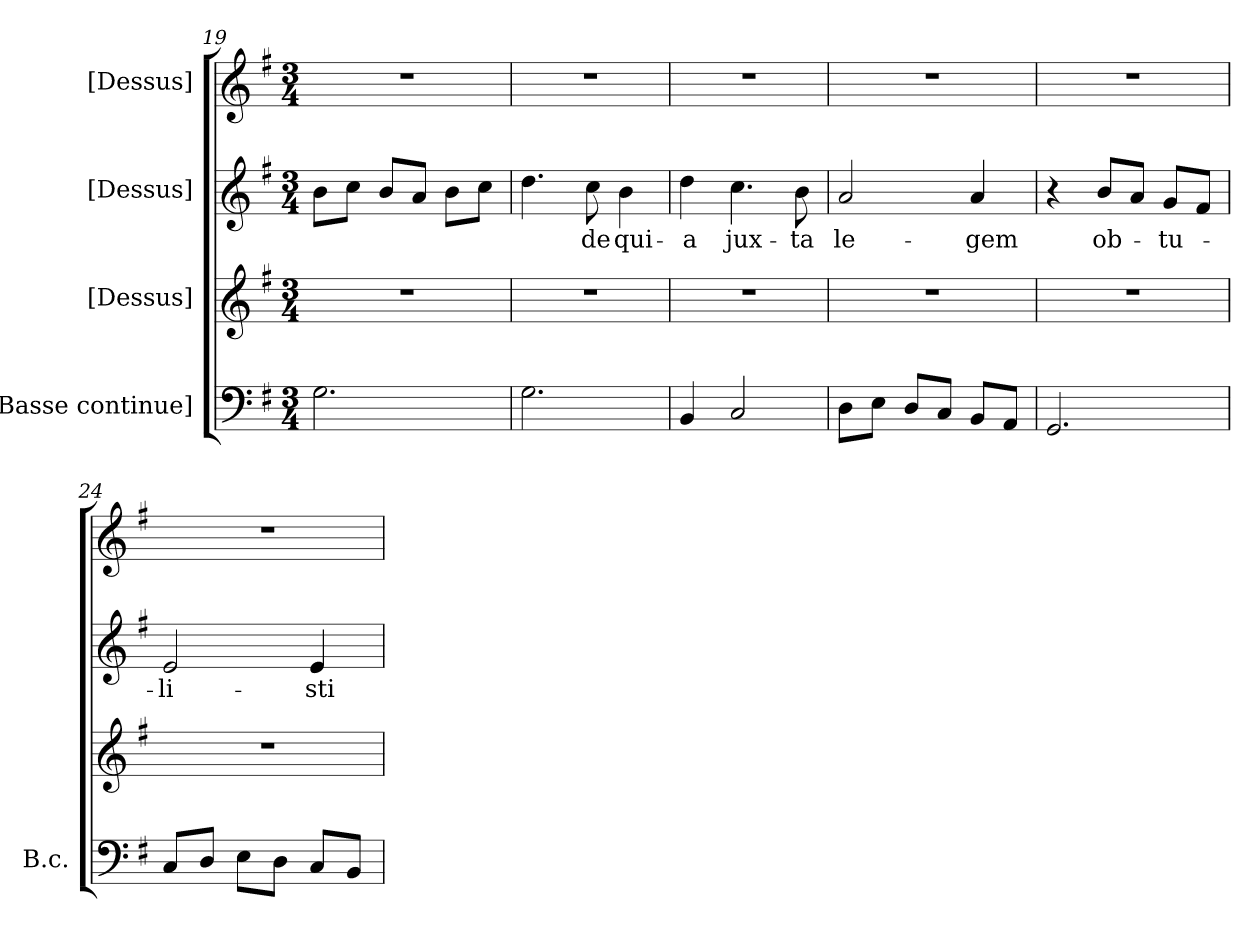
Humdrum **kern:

**kern	**kern	**kern	**text	**kern
*part4	*part3	*part2	*part2	*part1
*staff4	*staff3	*staff2	*staff2	*staff1
*I"[Basse continue]	*I"[Dessus]	*I"[Dessus]	*	*I"[Dessus]
*I'B.c.	*	*	*	*
*clefF4	*clefG2	*clefG2	*	*clefG2
*k[f#]	*k[f#]	*k[f#]	*	*k[f#]
*G:	*G:	*G:	*	*G:
*M3/4	*M3/4	*M3/4	*	*M3/4
=19	=19	=19	=19	=19
!	!LO:N:vis=1	!	!	!LO:N:vis=1
2.Gi\	2.r	8bi\L	.	2.r
.	.	8cci\J	.	.
.	.	8bi/L	.	.
.	.	8ai/J	.	.
.	.	8bi\L	.	.
.	.	8cci\J	.	.
=20	=20	=20	=20	=20
!	!LO:N:vis=1	!	!	!LO:N:vis=1
2.Gi\	2.r	4.ddi\	.	2.r
!	!	!	!LO:LY:b:color=#000000	!
.	.	8cci\	-de	.
!	!	!	!LO:LY:b:color=#000000	!
.	.	4bi\	qui-	.
=21	=21	=21	=21	=21
!	!LO:N:vis=1	!	!	!
!	!	!	!LO:LY:b:color=#000000	!LO:N:vis=1
4BBi/	2.r	4ddi\	-a	2.r
!	!	!	!LO:LY:b:color=#000000	!
2Ci/	.	4.cci\	jux-	.
!	!	!	!LO:LY:b:color=#000000	!
.	.	8bi\	-ta	.
=22	=22	=22	=22	=22
!	!LO:N:vis=1	!	!	!
!	!	!	!LO:LY:b:color=#000000	!LO:N:vis=1
8Di\L	2.r	2ai/	le-	2.r
8Ei\J	.	.	.	.
8Di/L	.	.	.	.
8Ci/J	.	.	.	.
!	!	!	!LO:LY:b:color=#000000	!
8BBi/L	.	4ai/	-gem	.
8AAi/J	.	.	.	.
=23	=23	=23	=23	=23
!	!LO:N:vis=1	!	!	!LO:N:vis=1
2.GGi/	2.r	4r	.	2.r
!	!	!	!LO:LY:b:color=#000000	!
.	.	8bi/L	ob-	.
.	.	8ai/J	.	.
!	!	!	!LO:LY:b:color=#000000	!
.	.	8gi/L	-tu-	.
.	.	8f#i/J	.	.
=24	=24	=24	=24	=24
!	!LO:N:vis=1	!	!	!
!	!	!	!LO:LY:b:color=#000000	!LO:N:vis=1
8Ci/L	2.r	2ei/	-li-	2.r
8Di/J	.	.	.	.
8Ei\L	.	.	.	.
8Di\J	.	.	.	.
!	!	!	!LO:LY:b:color=#000000	!
8Ci/L	.	4ei/	-sti	.
8BBi/J	.	.	.	.
=	=	=	=	=
*-	*-	*-	*-	*-
